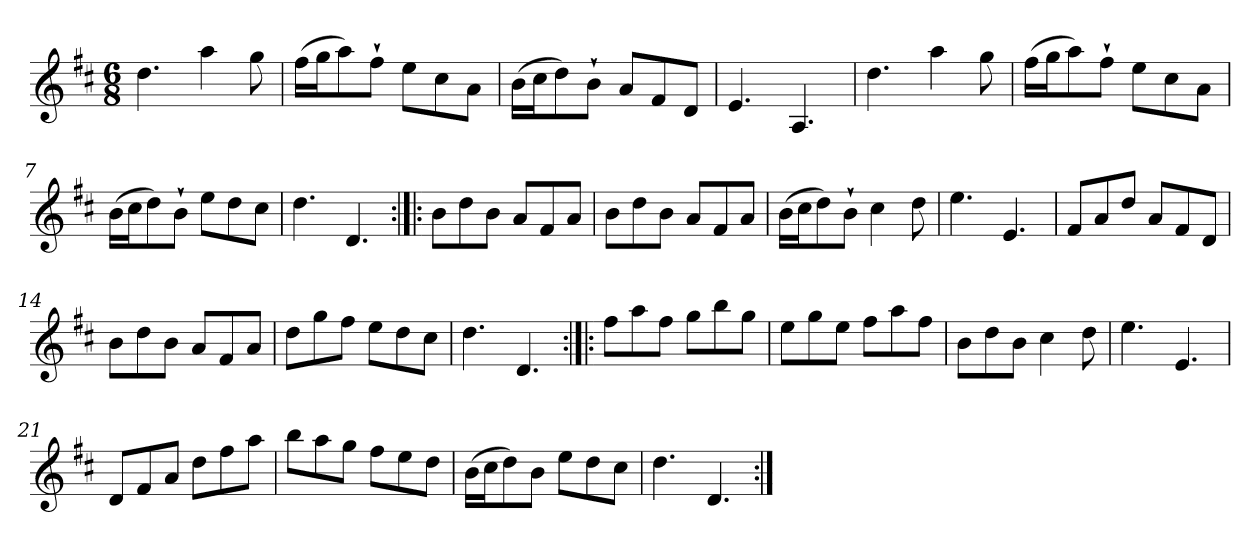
**kern
*part1
*staff1
*clefG2
*k[f#c#]
*D:
*M6/8
*MM135
=1
4.dd\
4aa\
8gg\
=2
(>16ff#\LL
16gg\J
8aa\)
8ff#`\J
8ee\L
8cc#\
8a\J
=3
(>16b\LL
16cc#\J
8dd\)
8b`\J
8a/L
8f#/
8d/J
=4
4.e/
4.A/
=5
4.dd\
4aa\
8gg\
=6
(>16ff#\LL
16gg\J
8aa\)
8ff#`\J
8ee\L
8cc#\
8a\J
=7
(>16b\LL
16cc#\J
8dd\)
8b`\J
8ee\L
8dd\
8cc#\J
=8
4.dd\
4.d/
!!LO:LB:g=z
=9:|!|:
8b\L
8dd\
8b\J
8a/L
8f#/
8a/J
=10
8b\L
8dd\
8b\J
8a/L
8f#/
8a/J
=11
(>16b\LL
16cc#\J
8dd\)
8b`\J
4cc#\
8dd\
=12
4.ee\
4.e/
=13
8f#/L
8a/
8dd/J
8a/L
8f#/
8d/J
=14
8b\L
8dd\
8b\J
8a/L
8f#/
8a/J
=15
8dd\L
8gg\
8ff#\J
8ee\L
8dd\
8cc#\J
=16
4.dd\
4.d/
!!LO:LB:g=z
=17:|!|:
8ff#\L
8aa\
8ff#\J
8gg\L
8bb\
8gg\J
=18
8ee\L
8gg\
8ee\J
8ff#\L
8aa\
8ff#\J
=19
8b\L
8dd\
8b\J
4cc#\
8dd\
=20
4.ee\
4.e/
=21
8d/L
8f#/
8a/J
8dd\L
8ff#\
8aa\J
=22
8bb\L
8aa\
8gg\J
8ff#\L
8ee\
8dd\J
=23
(>16b\LL
16cc#\J
8dd\)
8b\J
8ee\L
8dd\
8cc#\J
=24
4.dd\
4.d/
=:|!
*-
